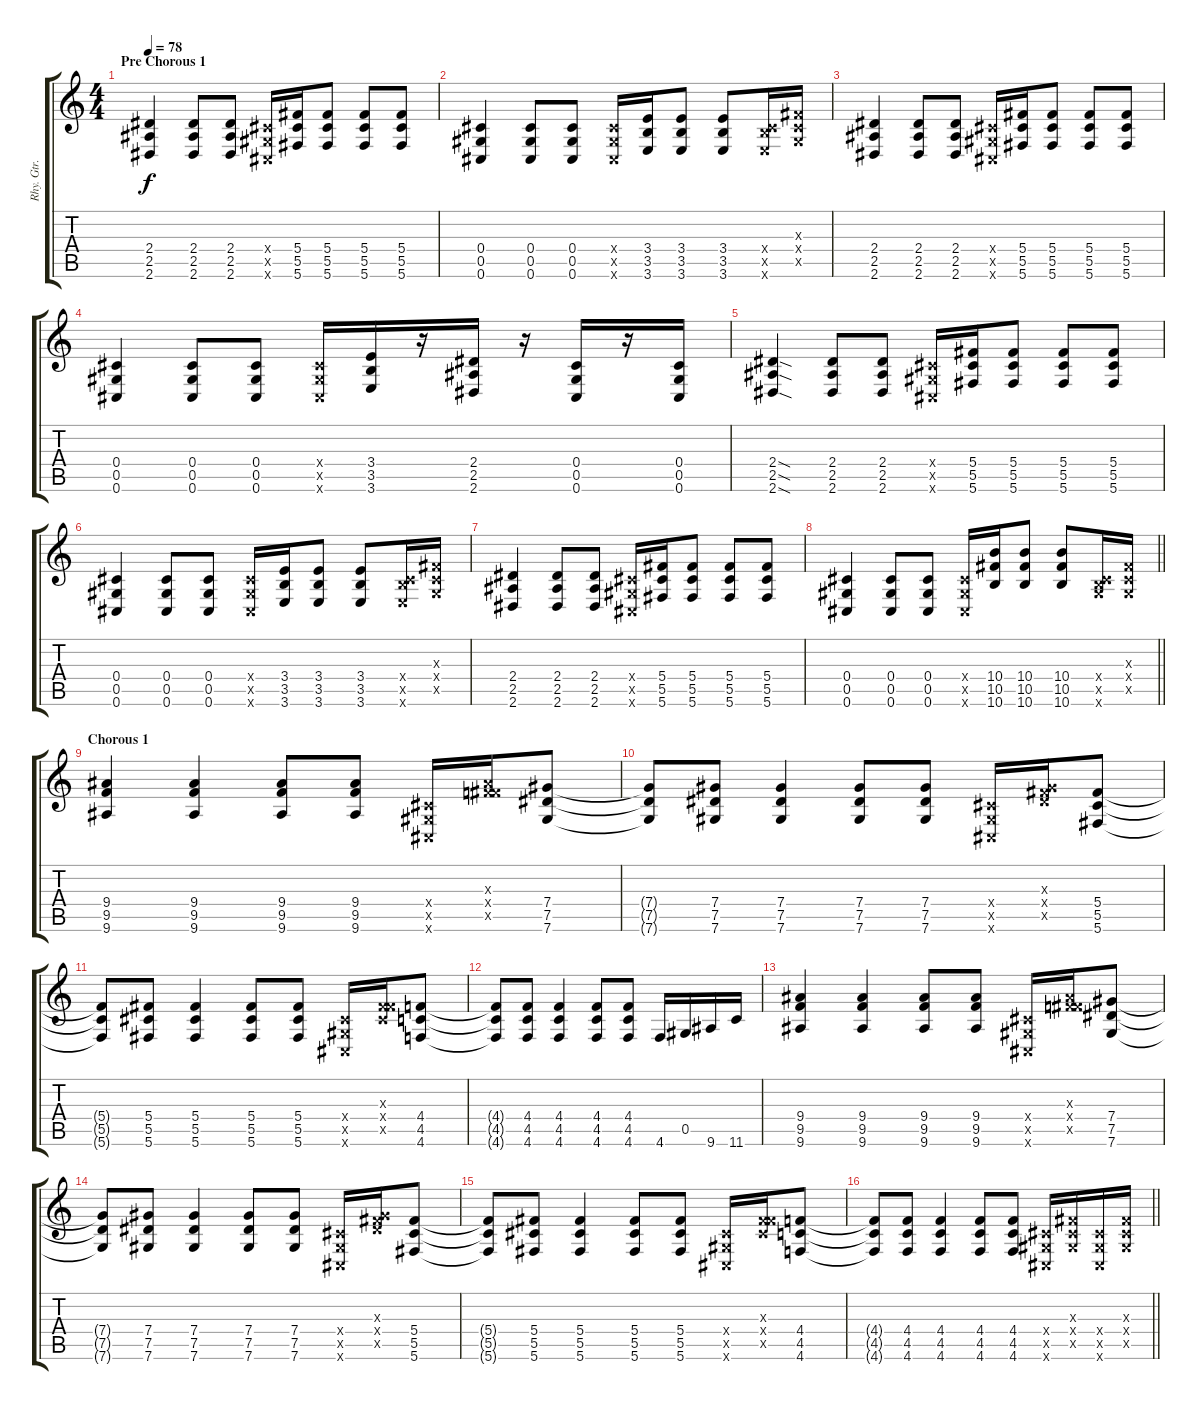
\track ("Rhy. Gtr. 2" "Rhy. Gtr. ") {instrument distortionguitar}
\staff {score tabs}
\tuning (Eb4 Bb3 Gb3 Db3 Ab2 Db2) {hide}
\ts (4 4)
\section ("" "Pre Chorous 1")
\tempo 78
\clef g2
\ks c
(2.4 2.5 2.6).4{dy f} (2.4 2.5 2.6).8 (2.4 2.5 2.6).8 (0.4{x} 0.5{x} 0.6{x}).16 (5.4 5.5 5.6).16 (5.4 5.5 5.6).8 (5.4 5.5 5.6).8 (5.4 5.5 5.6).8 |
(0.4 0.5 0.6).4 (0.4 0.5 0.6).8 (0.4 0.5 0.6).8 (0.4{x} 0.5{x} 0.6{x}).16 (3.4 3.5 3.6).16 (3.4 3.5 3.6).8 (3.4 3.5 3.6).8 (0.4{x} 3.5{x} 3.6{x}).16 (0.3{x} 0.4{x} 0.5{x}).16 |
(2.4 2.5 2.6).4 (2.4 2.5 2.6).8 (2.4 2.5 2.6).8 (0.4{x} 0.5{x} 0.6{x}).16 (5.4 5.5 5.6).16 (5.4 5.5 5.6).8 (5.4 5.5 5.6).8 (5.4 5.5 5.6).8 |
(0.4 0.5 0.6).4 (0.4 0.5 0.6).8 (0.4 0.5 0.6).8 (0.4{x} 0.5{x} 0.6{x}).16 (3.4 3.5 3.6).16 r.16 (2.4 2.5 2.6).16 r.16 (0.4 0.5 0.6).16 r.16 (0.4 0.5 0.6).16 |
(2.4{sod} 2.5{sod} 2.6{sod}).4 (2.4 2.5 2.6).8 (2.4 2.5 2.6).8 (0.4{x} 0.5{x} 0.6{x}).16 (5.4 5.5 5.6).16 (5.4 5.5 5.6).8 (5.4 5.5 5.6).8 (5.4 5.5 5.6).8 |
(0.4 0.5 0.6).4 (0.4 0.5 0.6).8 (0.4 0.5 0.6).8 (0.4{x} 0.5{x} 0.6{x}).16 (3.4 3.5 3.6).16 (3.4 3.5 3.6).8 (3.4 3.5 3.6).8 (0.4{x} 3.5{x} 3.6{x}).16 (0.3{x} 0.4{x} 0.5{x}).16 |
(2.4 2.5 2.6).4 (2.4 2.5 2.6).8 (2.4 2.5 2.6).8 (0.4{x} 0.5{x} 0.6{x}).16 (5.4 5.5 5.6).16 (5.4 5.5 5.6).8 (5.4 5.5 5.6).8 (5.4 5.5 5.6).8 |
\barLineRight lightlight
(0.4 0.5 0.6).4 (0.4 0.5 0.6).8 (0.4 0.5 0.6).8 (0.4{x} 0.5{x} 0.6{x}).16 (10.4 10.5 10.6).16 (10.4 10.5 10.6).8 (10.4 10.5 10.6).8 (0.4{x} 0.5{x} 10.6{x}).16 (0.3{x} 0.4{x} 0.5{x}).16 |
\section ("" "Chorous 1")
(9.4 9.5 9.6).4 (9.4 9.5 9.6).4 (9.4 9.5 9.6).8 (9.4 9.5 9.6).8 (0.4{x} 0.5{x} 0.6{x}).16 (0.3{x} 9.4{x} 9.5{x}).16 (7.4 7.5 7.6).8 |
(7.4{t} 7.5{t} 7.6{t}).8 (7.4 7.5 7.6).8 (7.4 7.5 7.6).4 (7.4 7.5 7.6).8 (7.4 7.5 7.6).8 (0.4{x} 0.5{x} 0.6{x}).16 (0.3{x} 7.4{x} 7.5{x}).16 (5.4 5.5 5.6).8 |
(5.4{t} 5.5{t} 5.6{t}).8 (5.4 5.5 5.6).8 (5.4 5.5 5.6).4 (5.4 5.5 5.6).8 (5.4 5.5 5.6).8 (0.4{x} 0.5{x} 0.6{x}).16 (0.3{x} 5.4{x} 5.5{x}).16 (4.4 4.5 4.6).8 |
(4.4{t} 4.5{t} 4.6{t}).8 (4.4 4.5 4.6).8 (4.4 4.5 4.6).4 (4.4 4.5 4.6).8 (4.4 4.5 4.6).8 4.6.16 0.5.16 9.6.16 11.6.16 |
(9.4 9.5 9.6).4 (9.4 9.5 9.6).4 (9.4 9.5 9.6).8 (9.4 9.5 9.6).8 (0.4{x} 0.5{x} 0.6{x}).16 (0.3{x} 9.4{x} 9.5{x}).16 (7.4 7.5 7.6).8 |
(7.4{t} 7.5{t} 7.6{t}).8 (7.4 7.5 7.6).8 (7.4 7.5 7.6).4 (7.4 7.5 7.6).8 (7.4 7.5 7.6).8 (0.4{x} 0.5{x} 0.6{x}).16 (0.3{x} 7.4{x} 7.5{x}).16 (5.4 5.5 5.6).8 |
(5.4{t} 5.5{t} 5.6{t}).8 (5.4 5.5 5.6).8 (5.4 5.5 5.6).4 (5.4 5.5 5.6).8 (5.4 5.5 5.6).8 (0.4{x} 0.5{x} 0.6{x}).16 (0.3{x} 5.4{x} 5.5{x}).16 (4.4 4.5 4.6).8 |
\barLineRight lightlight
(4.4{t} 4.5{t} 4.6{t}).8 (4.4 4.5 4.6).8 (4.4 4.5 4.6).4 (4.4 4.5 4.6).8 (4.4 4.5 4.6).8 (0.4{x} 0.5{x} 0.6{x}).16 (0.3{x} 0.4{x} 0.5{x}).16 (0.4{x} 0.5{x} 0.6{x}).16 (0.3{x} 0.4{x} 0.5{x}).16
